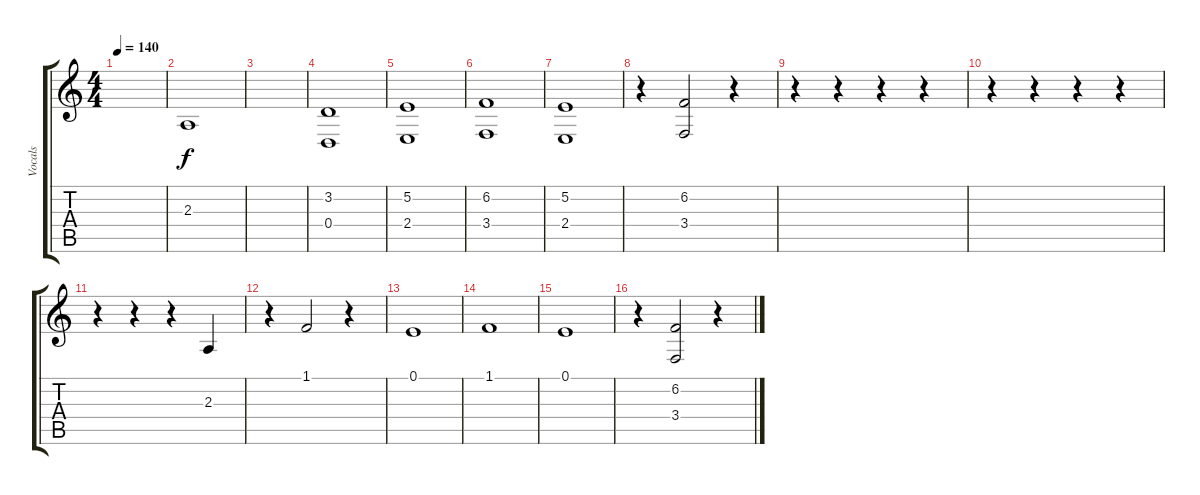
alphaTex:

\track ("Vocals" "Vocals") {instrument cello}
\staff {score tabs}
\tuning (E4 B3 G3 D3 A2 E2) {hide}
\ts (4 4)
\tempo 140
\clef g2
\ks c
|
2.3.1 |
|
(3.2 0.4).1 |
(5.2 2.4).1 |
(6.2 3.4).1 |
(5.2 2.4).1 |
r.4 (6.2 3.4).2 r.4 |
r.4 r.4 r.4 r.4 |
r.4 r.4 r.4 r.4 |
r.4 r.4 r.4 2.3.4 |
r.4 1.1.2 r.4 |
0.1.1 |
1.1.1 |
0.1.1 |
r.4 (6.2 3.4).2 r.4
